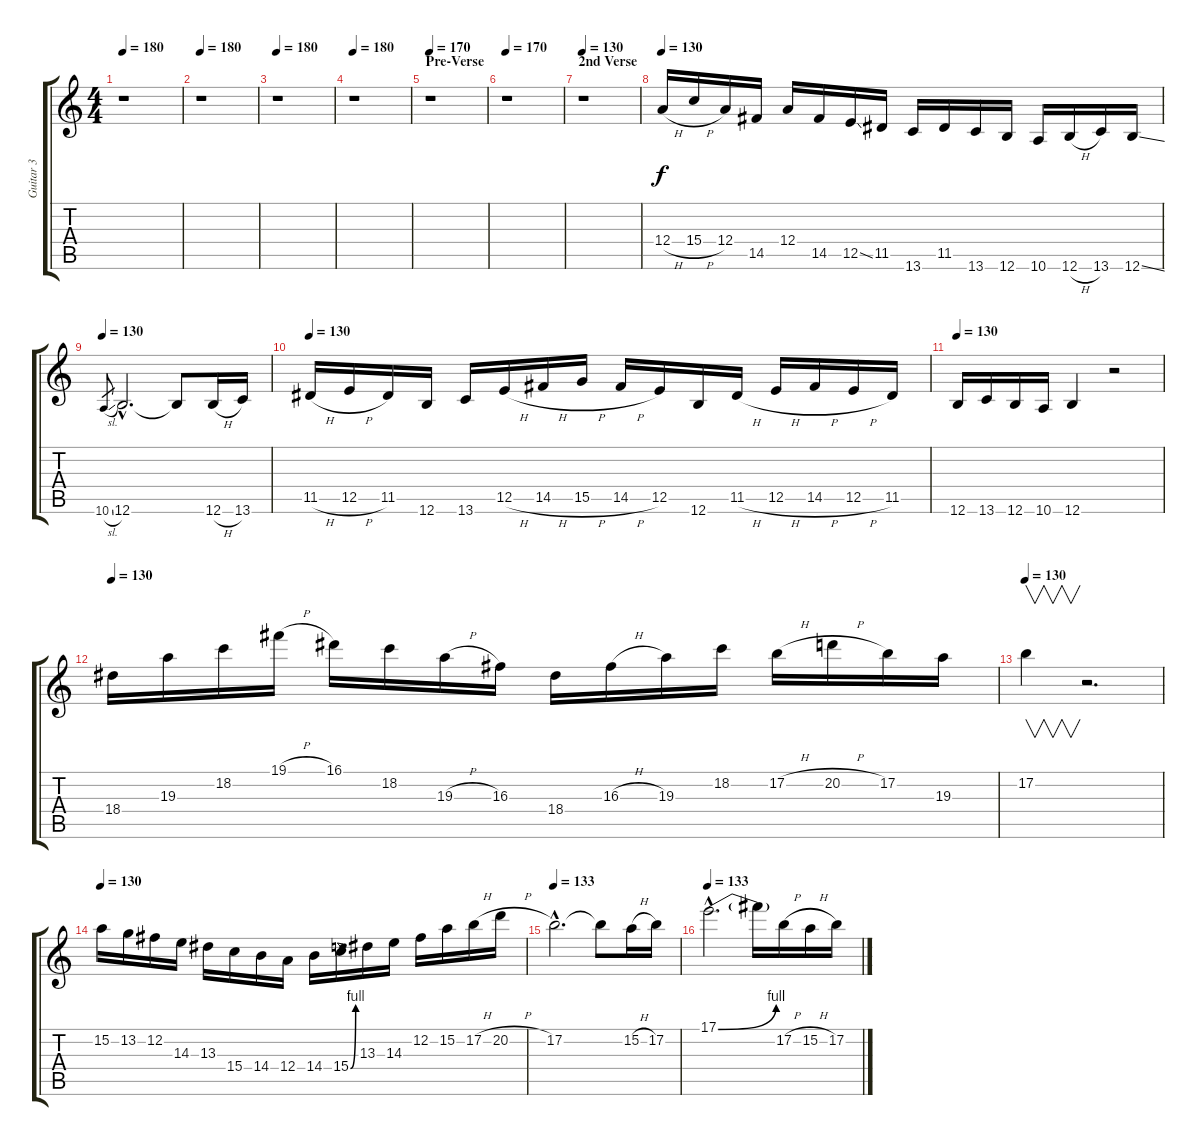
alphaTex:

\track ("Guitar 3" "Guitar 3") {instrument distortionguitar}
\staff {score tabs}
\tuning (B3 Gb3 D3 A2 E2 B1) {hide}
\ts (4 4)
\tempo 180
\clef g2
\ks c
r.1{dy f} |
\tempo 180
r.1 |
\tempo 180
r.1 |
\tempo 180
r.1 |
\section ("" "Pre-Verse")
\tempo 170
r.1 |
\tempo 170
r.1 |
\section ("" "2nd Verse")
\tempo 130
r.1 |
\tempo 130
12.4{h}.16 15.4{h}.16 12.4.16 14.5.16 12.4.16 14.5.16 12.5{ss}.16 11.5.16 13.6.16 11.5.16 13.6.16 12.6.16 10.6.16 12.6{h}.16 13.6.16 12.6{ss}.16 |
\tempo 130
10.6{sl}.8{gr} 12.6{hac}.2{d} 12.6{t}.8 12.6{h}.16 13.6.16 |
\tempo 130
11.5{h}.16 12.5{h}.16 11.5.16 12.6.16 13.6.16 12.5{h}.16 14.5{h}.16 15.5{h}.16 14.5{h}.16 12.5.16 12.6.16 11.5{h}.16 12.5{h}.16 14.5{h}.16 12.5{h}.16 11.5.16 |
\tempo 130
12.6.16 13.6.16 12.6.16 10.6.16 12.6.4 r.2 |
\tempo 130
18.4.16 19.3.16 18.2.16 19.1{h}.16 16.1.16 18.2.16 19.3{h}.16 16.3.16 18.4.16 16.3{h}.16 19.3.16 18.2.16 17.2{h}.16 20.2{h}.16 17.2.16 19.3.16 |
\tempo 130
17.2.4{v} r.2{d} |
\tempo 130
15.2.16 13.2.16 12.2.16 14.3.16 13.3.16 15.4.16 14.4.16 12.4.16 14.4.16 15.4{be (bend 0 0 60 4)}.16 13.3.16 14.3.16 12.2.16 15.2.16 17.2{h}.16 20.2{h}.16 |
\tempo 133
17.2{hac}.2{d} 17.2{t}.8 15.2{h}.16 17.2.16 |
\tempo 133
17.1{be (bend 0 0 60 4) hac}.2{d} 17.1{t}.16 17.2{h}.16 15.2{h}.16 17.2.16
